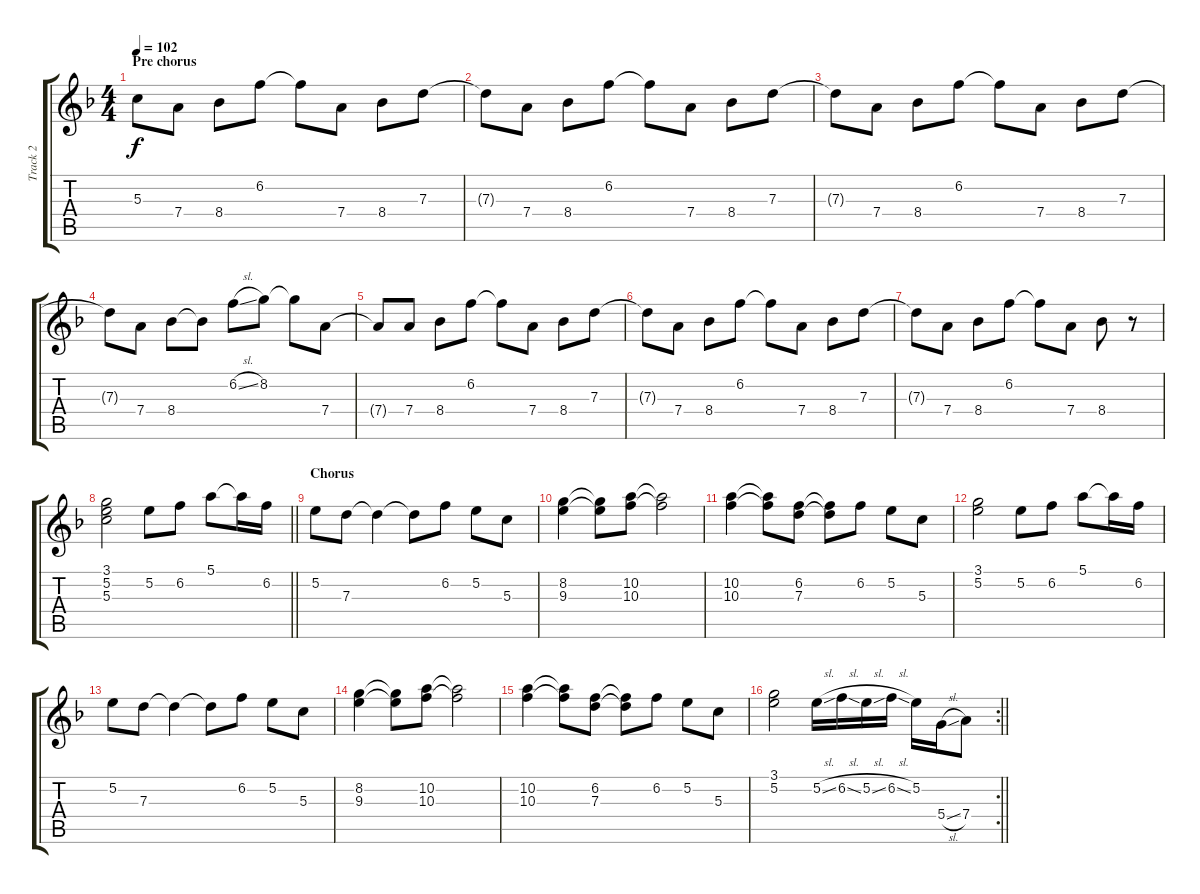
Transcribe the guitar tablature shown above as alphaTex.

\track ("Track 2" "Track 2") {instrument acousticguitarsteel}
\staff {score tabs}
\tuning (E4 B3 G3 D3 A2 E2) {hide}
\ts (4 4)
\section ("" "Pre chorus")
\tempo 102
\clef g2
\ks dminor
5.3{t}.8{dy f} 7.4.8 8.4.8 6.2.8 6.2{t}.8 7.4.8 8.4.8 7.3.8 |
7.3{t}.8 7.4.8 8.4.8 6.2.8 6.2{t}.8 7.4.8 8.4.8 7.3.8 |
7.3{t}.8 7.4.8 8.4.8 6.2.8 6.2{t}.8 7.4.8 8.4.8 7.3.8 |
7.3{t}.8 7.4.8 8.4.8 8.4{t}.8 6.2{sl}.8 8.2.8 8.2{t}.8 7.4.8 |
7.4{t}.8 7.4.8 8.4.8 6.2.8 6.2{t}.8 7.4.8 8.4.8 7.3.8 |
7.3{t}.8 7.4.8 8.4.8 6.2.8 6.2{t}.8 7.4.8 8.4.8 7.3.8 |
7.3{t}.8 7.4.8 8.4.8 6.2.8 6.2{t}.8 7.4.8 8.4.8 r.8 |
\barLineRight lightlight
(3.1 5.2 5.3).2 5.2.8 6.2.8 5.1.8 5.1{t}.16 6.2.16 |
\section ("" "Chorus")
5.2.8 7.3.8 7.3{t}.4 7.3{t}.8 6.2.8 5.2.8 5.3.8 |
(8.2 9.3).4 (8.2{t} 9.3{t}).8 (10.2 10.3).8 (10.2{t} 10.3{t}).2 |
(10.2 10.3).4 (10.2{t} 10.3{t}).8 (6.2 7.3).8 (6.2{t} 7.3{t}).8 6.2.8 5.2.8 5.3.8 |
(3.1 5.2).2 5.2.8 6.2.8 5.1.8 5.1{t}.16 6.2.16 |
5.2.8 7.3.8 7.3{t}.4 7.3{t}.8 6.2.8 5.2.8 5.3.8 |
(8.2 9.3).4 (8.2{t} 9.3{t}).8 (10.2 10.3).8 (10.2{t} 10.3{t}).2 |
(10.2 10.3).4 (10.2{t} 10.3{t}).8 (6.2 7.3).8 (6.2{t} 7.3{t}).8 6.2.8 5.2.8 5.3.8 |
\rc 2
\barLineRight lightlight
(3.1 5.2).2 5.2{sl}.16 6.2{sl}.16 5.2{sl}.16 6.2{sl}.16 5.2.16 5.4{sl}.16 7.4.8
